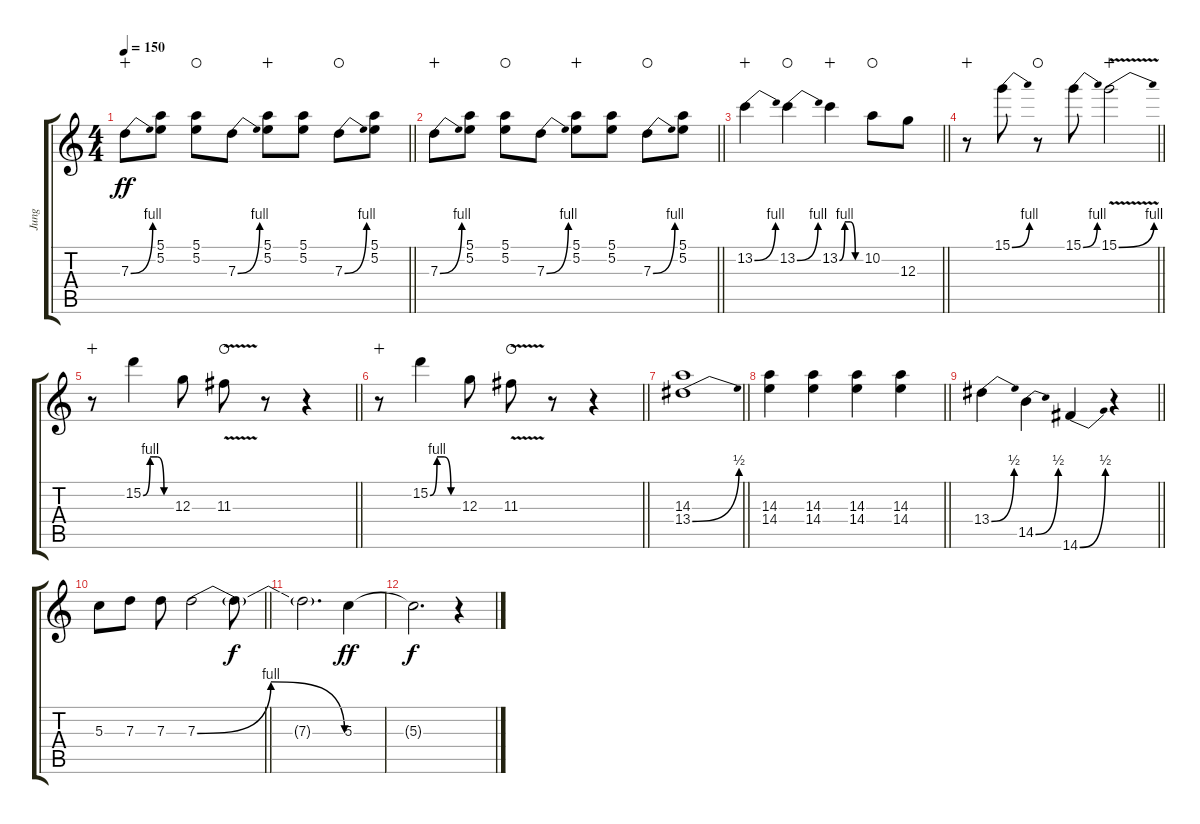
\track ("Jung" "Jung") {instrument overdrivenguitar}
\staff {score tabs}
\tuning (E4 B3 G3 D3 A2 E2) {hide}
\ts (4 4)
\tempo 150
\clef g2
\barLineRight lightlight
\ks c
7.3{be (bend 0 0 60 4)}.8{dy ff wahc} (5.1 5.2).8 (5.1 5.2).8{waho} 7.3{be (bend 0 0 60 4)}.8 (5.1 5.2).8{wahc} (5.1 5.2).8 7.3{be (bend 0 0 60 4)}.8{waho} (5.1 5.2).8 |
\barLineRight lightlight
7.3{be (bend 0 0 60 4)}.8{wahc} (5.1 5.2).8 (5.1 5.2).8{waho} 7.3{be (bend 0 0 60 4)}.8 (5.1 5.2).8{wahc} (5.1 5.2).8 7.3{be (bend 0 0 60 4)}.8{waho} (5.1 5.2).8 |
\barLineRight lightlight
13.2{be (bend 0 0 60 4)}.4{wahc} 13.2{be (bend 0 0 60 4)}.4{waho} 13.2{be (custom 0 0 15 4 30 4 45 0 60 0)}.4{wahc} 10.2.8{waho} 12.3.8 |
\barLineRight lightlight
r.8{wahc} 15.1{be (bend 0 0 60 4)}.8 r.8{waho} 15.1{be (bend 0 0 60 4)}.8 15.1{be (bend 0 0 60 4) v}.2{wahc} |
\barLineRight lightlight
r.8{wahc} 15.2{be (custom 0 0 15 4 30 4 45 0 60 0)}.4 12.3.8 11.3{v}.8{waho} r.8 r.4 |
\barLineRight lightlight
r.8{wahc} 15.2{be (custom 0 0 15 4 30 4 45 0 60 0)}.4 12.3.8 11.3{v}.8{waho} r.8 r.4 |
\barLineRight lightlight
(14.3 13.4{be (bend 0 0 60 2)}).1 |
\barLineRight lightlight
(14.3 14.4).4 (14.3 14.4).4 (14.3 14.4).4 (14.3 14.4).4 |
\barLineRight lightlight
13.4{be (bend 0 0 60 2)}.4 14.5{be (bend 0 0 60 2)}.4 14.6{be (bend 0 0 60 2)}.4 r.4 |
\barLineRight lightlight
5.3.8 7.3.8 7.3.8 7.3{be (bendrelease 0 0 10 4 45 4 60 0)}.2 7.3{t}.8{dy f} |
7.3{t}.2{d} 5.3.4{dy ff} |
5.3{t}.2{d dy f} r.4
